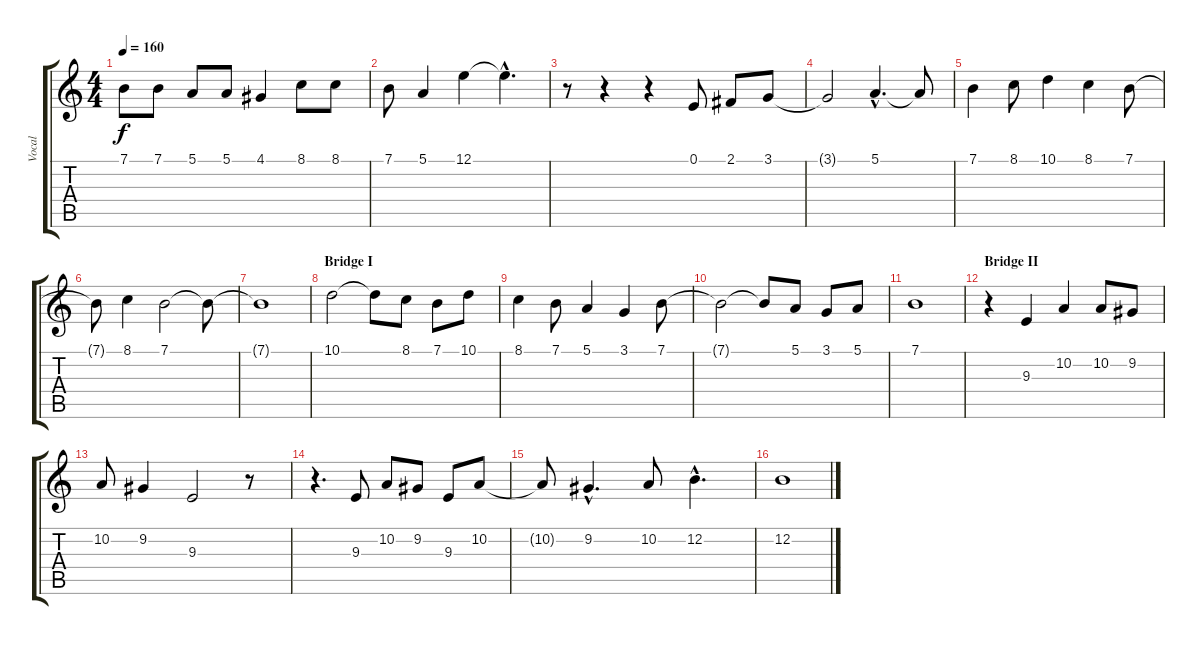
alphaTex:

\track ("Vocal" "Vocal") {instrument voiceoohs}
\staff {score tabs}
\tuning (E4 B3 G3 D3 A2 E2) {hide}
\ts (4 4)
\tempo 160
\clef g2
\ks c
7.1{t}.8{dy f} 7.1.8 5.1.8 5.1.8 4.1.4 8.1.8 8.1.8 |
7.1.8 5.1.4 12.1.4 12.1{hac t}.4{d} |
r.8 r.4 r.4 0.1.8 2.1.8 3.1.8 |
3.1{t}.2 5.1{hac}.4{d} 5.1{t}.8 |
7.1.4 8.1.8 10.1.4 8.1.4 7.1.8 |
7.1{t}.8 8.1.4 7.1.2 7.1{t}.8 |
7.1{t}.1 |
\section ("" "Bridge I")
10.1.2 10.1{t}.8 8.1.8 7.1.8 10.1.8 |
8.1.4 7.1.8 5.1.4 3.1.4 7.1.8 |
7.1{t}.2 7.1{t}.8 5.1.8 3.1.8 5.1.8 |
7.1.1 |
\section ("" "Bridge II")
r.4 9.3.4 10.2.4 10.2.8 9.2.8 |
10.2.8 9.2.4 9.3.2 r.8 |
r.4{d} 9.3.8 10.2.8 9.2.8 9.3.8 10.2.8 |
10.2{t}.8 9.2{hac}.4{d} 10.2.8 12.2{hac}.4{d} |
12.2.1
